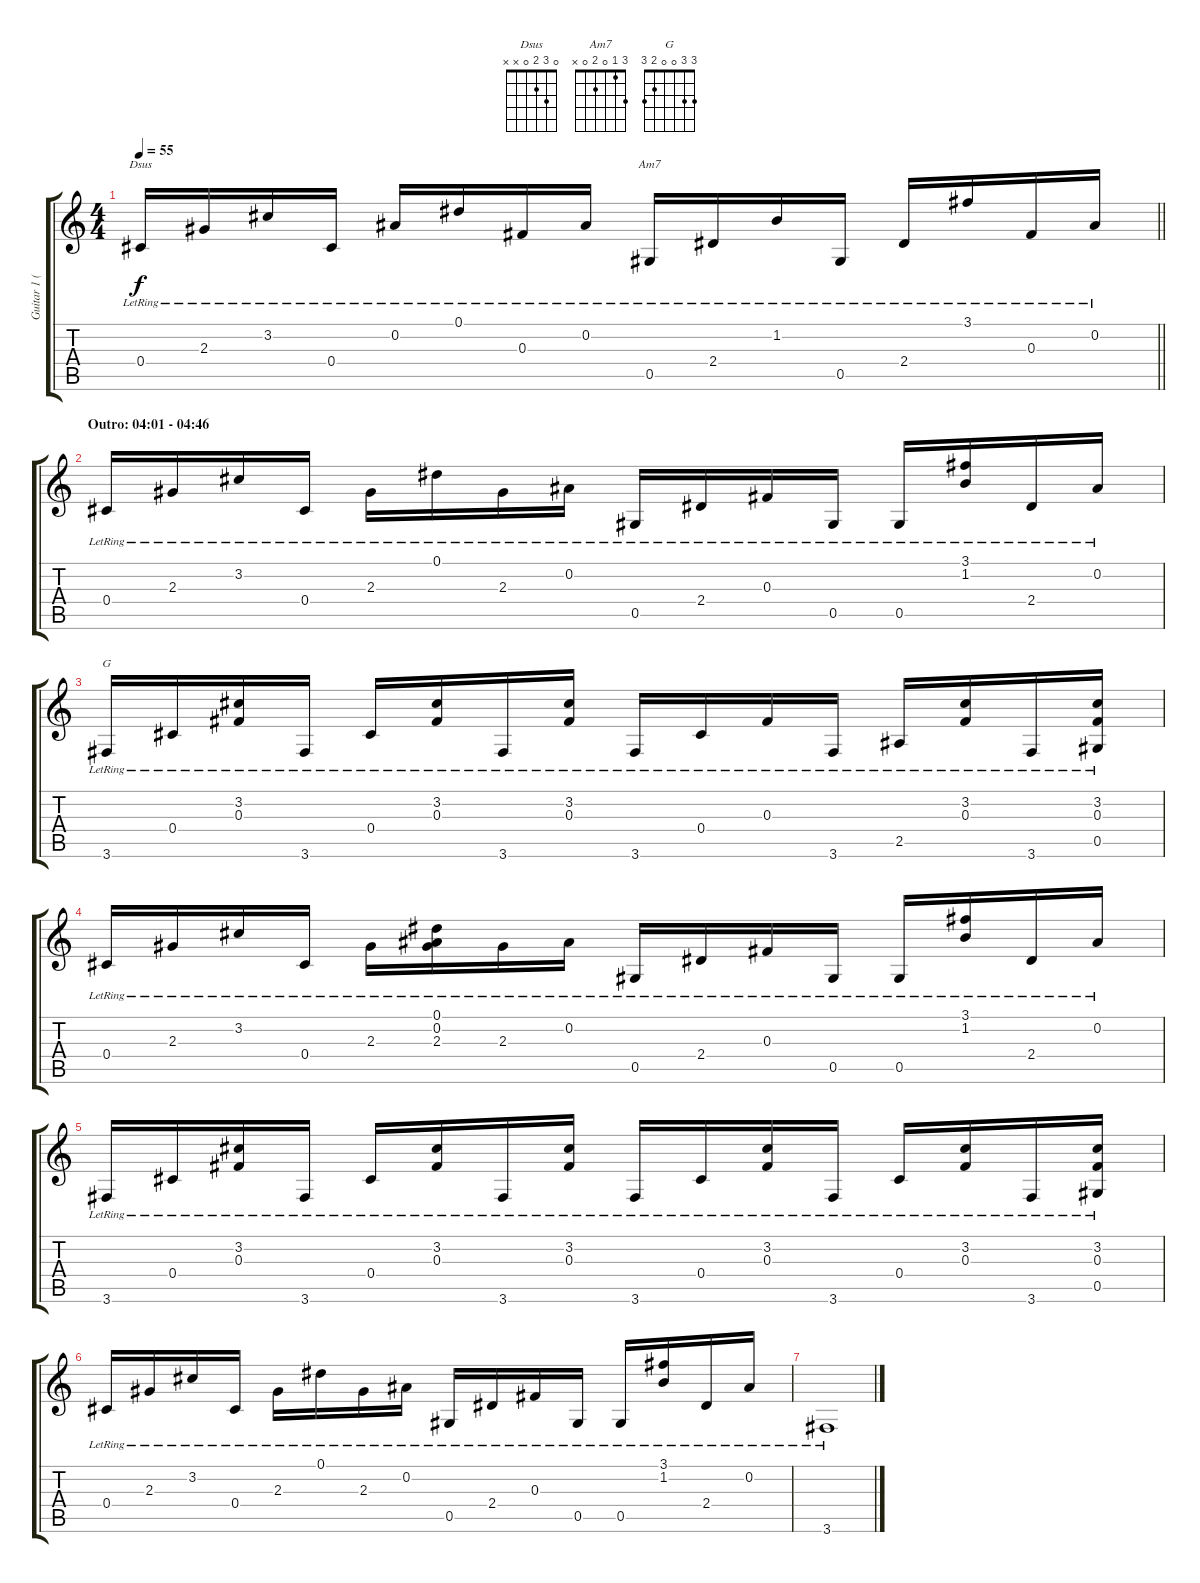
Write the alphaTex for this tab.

\track ("Guitar 1 (Nylon Fingerstyle)" "Guitar 1 (") {instrument acousticguitarnylon}
\staff {score tabs}
\tuning (Eb4 Bb3 Gb3 Db3 Ab2 Eb2) {hide}
\chord ("Dsus" 0 3 2 0 x x)
\chord ("Am7" 3 1 0 2 0 x)
\chord ("G" 3 3 0 0 2 3)
\ts (4 4)
\tempo 55
\clef g2
\barLineRight lightlight
\ks c
0.4{lr}.16{ch "Dsus" dy f} 2.3{lr}.16 3.2{lr}.16 0.4{lr}.16 0.2{lr}.16 0.1{lr}.16 0.3{lr}.16 0.2{lr}.16 0.5{lr}.16{ch "Am7"} 2.4{lr}.16 1.2{lr}.16 0.5{lr}.16 2.4{lr}.16 3.1{lr}.16 0.3{lr}.16 0.2{lr}.16 |
\section ("" "Outro: 04:01 - 04:46")
0.4{lr}.16 2.3{lr}.16 3.2{lr}.16 0.4{lr}.16 2.3{lr}.16 0.1{lr}.16 2.3{lr}.16 0.2{lr}.16 0.5{lr}.16 2.4{lr}.16 0.3{lr}.16 0.5{lr}.16 0.5{lr}.16 (3.1{lr} 1.2{lr}).16 2.4{lr}.16 0.2{lr}.16 |
3.6{lr}.16{ch "G"} 0.4{lr}.16 (3.2{lr} 0.3{lr}).16 3.6{lr}.16 0.4{lr}.16 (3.2{lr} 0.3{lr}).16 3.6{lr}.16 (3.2{lr} 0.3{lr}).16 3.6{lr}.16 0.4{lr}.16 0.3{lr}.16 3.6{lr}.16 2.5{lr}.16 (3.2{lr} 0.3{lr}).16 3.6{lr}.16 (3.2{lr} 0.3{lr} 0.5{lr}).16 |
0.4{lr}.16 2.3{lr}.16 3.2{lr}.16 0.4{lr}.16 2.3{lr}.16 (0.1{lr} 0.2{lr} 2.3{lr}).16 2.3{lr}.16 0.2{lr}.16 0.5{lr}.16 2.4{lr}.16 0.3{lr}.16 0.5{lr}.16 0.5{lr}.16 (3.1{lr} 1.2{lr}).16 2.4{lr}.16 0.2{lr}.16 |
3.6{lr}.16 0.4{lr}.16 (3.2{lr} 0.3{lr}).16 3.6{lr}.16 0.4{lr}.16 (3.2{lr} 0.3{lr}).16 3.6{lr}.16 (3.2{lr} 0.3{lr}).16 3.6{lr}.16 0.4{lr}.16 (3.2{lr} 0.3{lr}).16 3.6{lr}.16 0.4{lr}.16 (3.2{lr} 0.3{lr}).16 3.6{lr}.16 (3.2{lr} 0.3{lr} 0.5{lr}).16 |
0.4{lr}.16 2.3{lr}.16 3.2{lr}.16 0.4{lr}.16 2.3{lr}.16 0.1{lr}.16 2.3{lr}.16 0.2{lr}.16 0.5{lr}.16 2.4{lr}.16 0.3{lr}.16 0.5{lr}.16 0.5{lr}.16 (3.1{lr} 1.2{lr}).16 2.4{lr}.16 0.2{lr}.16 |
3.6{lr}.1
